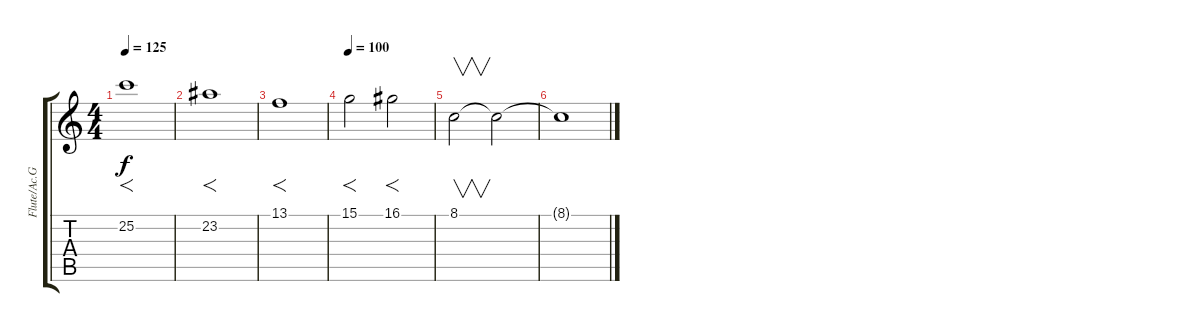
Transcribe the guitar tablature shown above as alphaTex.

\track ("Flute/Ac.Guitar/String Ens.1" "Flute/Ac.G") {instrument flute}
\staff {score tabs}
\tuning (E4 B3 G3 D3 A2 E2) {hide}
\ts (4 4)
\tempo 125
\clef g2
\ks c
25.2.1{f dy f instrument stringensemble1} |
23.2.1{f} |
13.1.1{f} |
\tempo 100
15.1.2{f} 16.1.2{f} |
8.1.2{v volume 12 instrument stringensemble1} 8.1{t}.2{volume 0} |
8.1{t}.1
